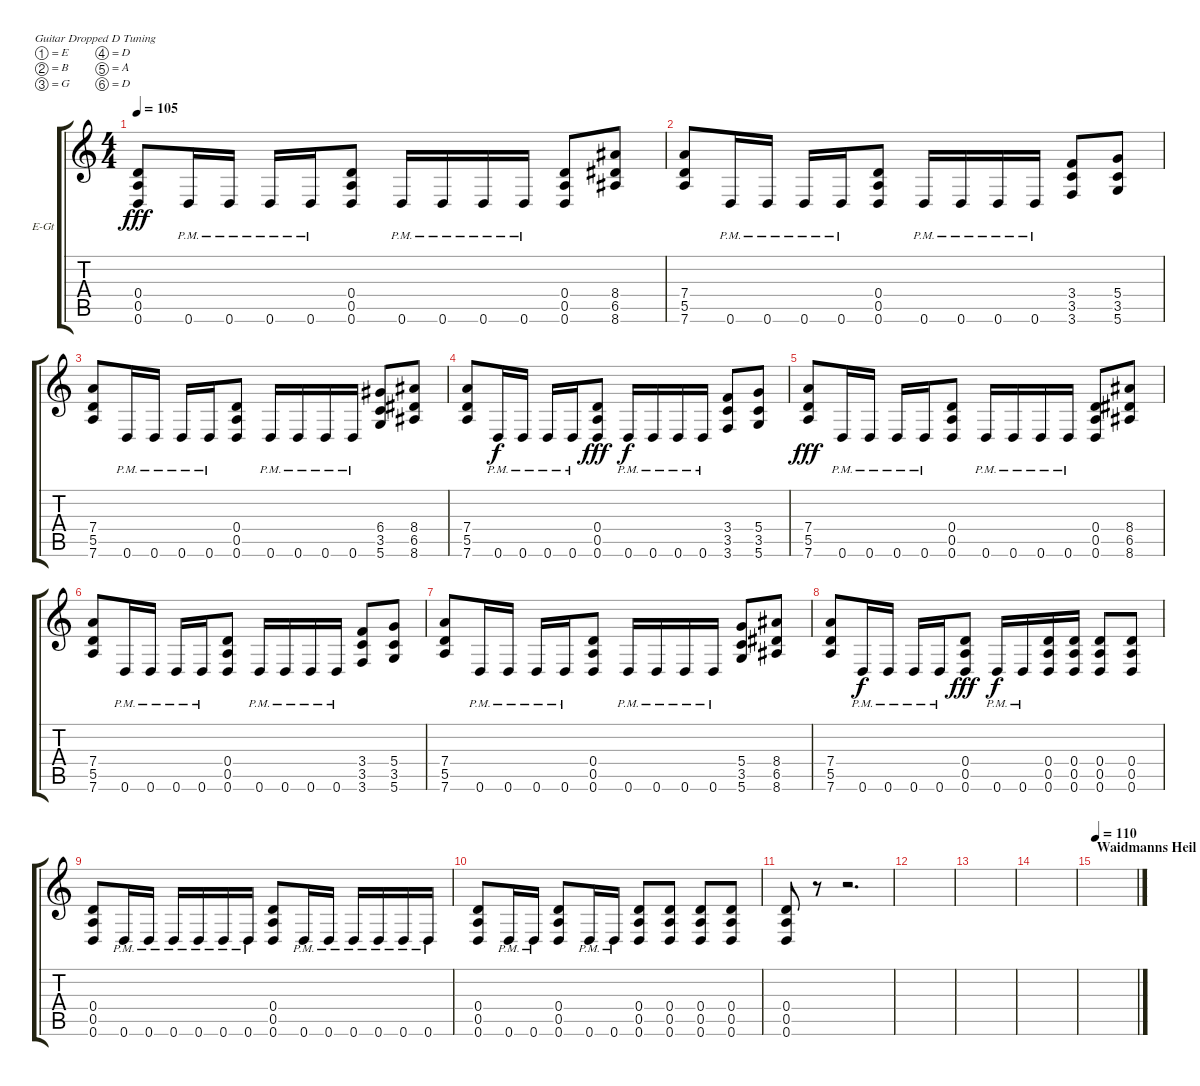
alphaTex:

\bracketExtendMode groupsimilarinstruments
\firstSystemTrackNameOrientation horizontal
\otherSystemsTrackNameOrientation horizontal
\track ("Distortion-guitar (Paul)" "E-Gt") {instrument distortionguitar}
\staff {score tabs}
\tuning (E4 B3 G3 D3 A2 D2)
\ts (4 4)
\tempo 105
\clef g2
\ks c
(0.4 0.5 0.6).8{dy fff} 0.6{pm}.16 0.6{pm}.16 0.6{pm}.16 0.6{pm}.16 (0.4 0.5 0.6).8 0.6{pm}.16 0.6{pm}.16 0.6{pm}.16 0.6{pm}.16 (0.4 0.5 0.6).8 (6.5 8.6 8.4).8 |
(5.5 7.6 7.4).8 0.6{pm}.16 0.6{pm}.16 0.6{pm}.16 0.6{pm}.16 (0.4 0.5 0.6).8 0.6{pm}.16 0.6{pm}.16 0.6{pm}.16 0.6{pm}.16 (3.4 3.5 3.6).8 (3.5 5.6 5.4).8 |
(5.5 7.6 7.4).8 0.6{pm}.16 0.6{pm}.16 0.6{pm}.16 0.6{pm}.16 (0.4 0.5 0.6).8 0.6{pm}.16 0.6{pm}.16 0.6{pm}.16 0.6{pm}.16 (3.5 5.6 6.4).8 (6.5 8.6 8.4).8 |
(5.5 7.6 7.4).8 0.6{pm}.16{dy f} 0.6{pm}.16 0.6{pm}.16 0.6{pm}.16 (0.4 0.5 0.6).8{dy fff} 0.6{pm}.16{dy f} 0.6{pm}.16 0.6{pm}.16 0.6{pm}.16 (3.4 3.5 3.6).8 (3.5 5.6 5.4).8 |
(5.5 7.6 7.4).8{dy fff} 0.6{pm}.16 0.6{pm}.16 0.6{pm}.16 0.6{pm}.16 (0.4 0.5 0.6).8 0.6{pm}.16 0.6{pm}.16 0.6{pm}.16 0.6{pm}.16 (0.4 0.5 0.6).8 (6.5 8.6 8.4).8 |
(5.5 7.6 7.4).8 0.6{pm}.16 0.6{pm}.16 0.6{pm}.16 0.6{pm}.16 (0.4 0.5 0.6).8 0.6{pm}.16 0.6{pm}.16 0.6{pm}.16 0.6{pm}.16 (3.4 3.5 3.6).8 (3.5 5.6 5.4).8 |
(5.5 7.6 7.4).8 0.6{pm}.16 0.6{pm}.16 0.6{pm}.16 0.6{pm}.16 (0.4 0.5 0.6).8 0.6{pm}.16 0.6{pm}.16 0.6{pm}.16 0.6{pm}.16 (3.5 5.6 5.4).8 (6.5 8.6 8.4).8 |
(5.5 7.6 7.4).8 0.6{pm}.16{dy f} 0.6{pm}.16 0.6{pm}.16 0.6{pm}.16 (0.4 0.5 0.6).8{dy fff} 0.6{pm}.16{dy f} 0.6{pm}.16 (0.4 0.5 0.6).16 (0.4 0.5 0.6).16 (0.4 0.5 0.6).8 (0.4 0.5 0.6).8 |
(0.4 0.5 0.6).8 0.6{pm}.16 0.6{pm}.16 0.6{pm}.16 0.6{pm}.16 0.6{pm}.16 0.6{pm}.16 (0.4 0.5 0.6).8 0.6{pm}.16 0.6{pm}.16 0.6{pm}.16 0.6{pm}.16 0.6{pm}.16 0.6{pm}.16 |
(0.4 0.5 0.6).8 0.6{pm}.16 0.6{pm}.16 (0.4 0.5 0.6).8 0.6{pm}.16 0.6{pm}.16 (0.4 0.5 0.6).8 (0.4 0.5 0.6).8 (0.4 0.5 0.6).8 (0.4 0.5 0.6).8 |
(0.4 0.5 0.6).8 r.8 r.2{d} |
|
|
|
\section ("" "Waidmanns Heil")
\tempo 110
